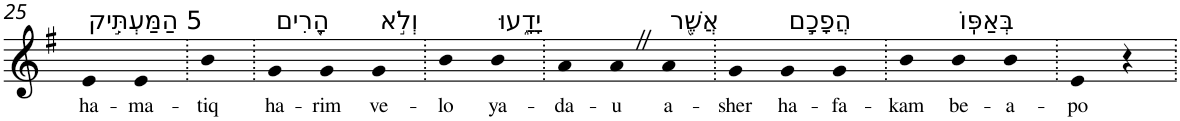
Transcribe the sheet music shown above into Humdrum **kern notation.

**kern	**text
*part1	*part1
*staff1	*staff1
*I"Piano	*
*I'Pno	*
!!LO:PB:g=z
*clefG2	*
*k[f#]	*
*G:	*
=25	=25
!LO:TX:a:t=5 הַמַּעְתִּ֣יק	!
!	!LO:LY:b
4e	ha-
!	!LO:LY:b
4e	-ma-
=26.	=26.
!	!LO:LY:b
4b	-tiq
=27.	=27.
!LO:TX:a:t=הָ֭רִים	!
!	!LO:LY:b
4g	ha-
!	!LO:LY:b
4g	-rim
!LO:TX:a:t=וְלֹ֣א	!
!	!LO:LY:b
4g	ve-
=28.	=28.
!	!LO:LY:b
4b	-lo
!LO:TX:a:t=יָדָ֑עוּ	!
!	!LO:LY:b
4b	ya-
=29.	=29.
!	!LO:LY:b
4a	-da-
!	!LO:LY:b
4aZ	-u
!LO:TX:a:t=אֲשֶׁ֖ר	!
!	!LO:LY:b
4a	a-
=30.	=30.
!	!LO:LY:b
4g	-sher
!LO:TX:a:t=הֲפָכָ֣ם	!
!	!LO:LY:b
4g	ha-
!	!LO:LY:b
4g	-fa-
=31.	=31.
!	!LO:LY:b
4b	-kam
!LO:TX:a:t=בְּאַפּֽוֹ	!
!	!LO:LY:b
4b	be-
!	!LO:LY:b
4b	-a-
=32.	=32.
!	!LO:LY:b
4e	-po
4r	.
=.	=.
*-	*-
